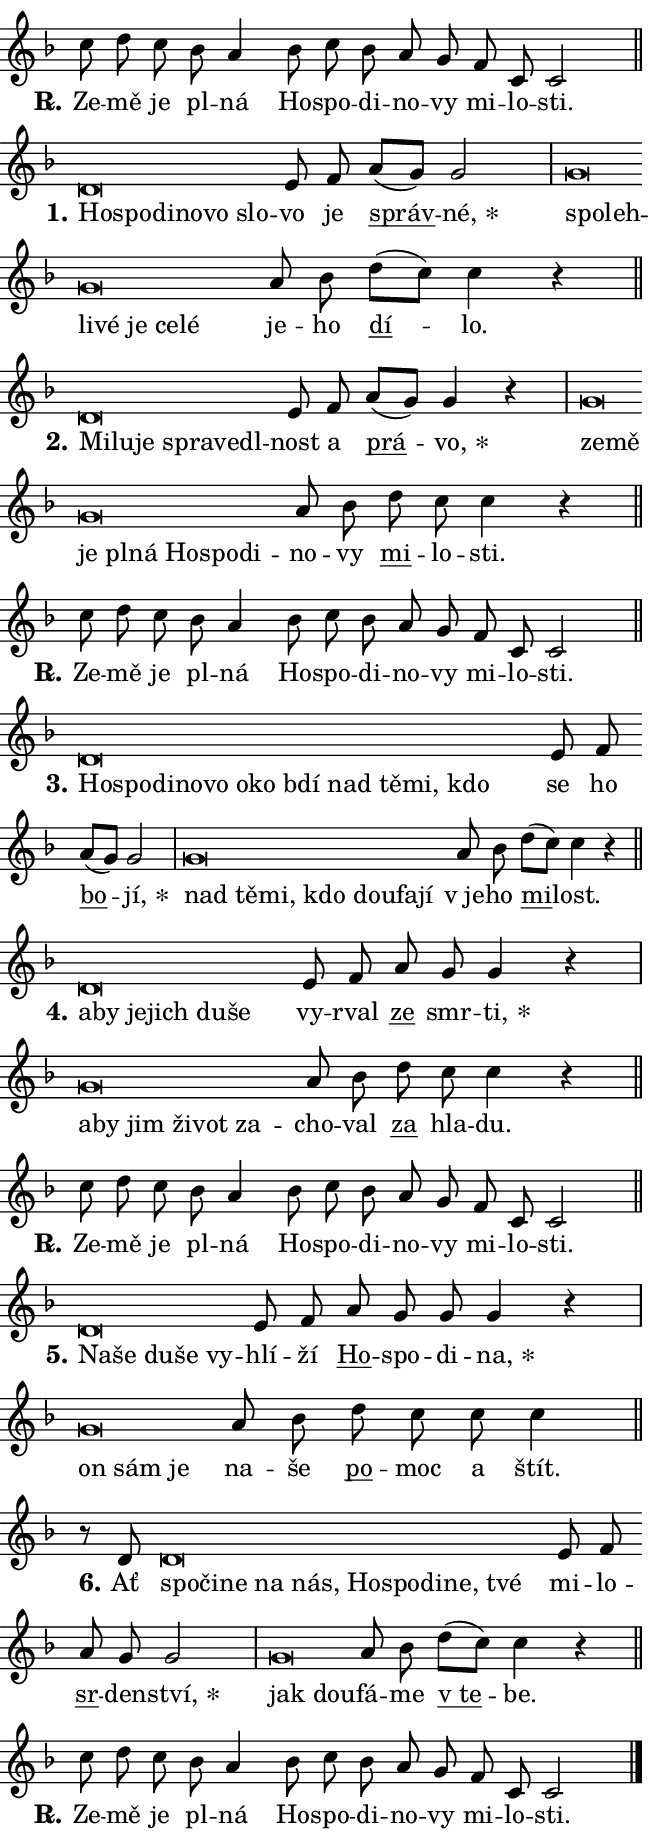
\version "2.24.0"
\header { tagline = "" }
\paper {
  indent = 0\cm
  top-margin = 0\cm
  right-margin = 0.13\cm % to fit lyric hyphens
  bottom-margin = 0\cm
  left-margin = 0\cm
  paper-width = 11\cm
  page-breaking = #ly:one-page-breaking
  system-system-spacing.basic-distance = #11
  score-system-spacing.basic-distance = #11
  ragged-last = ##f
}


%% Author: Thomas Morley
%% https://lists.gnu.org/archive/html/lilypond-user/2020-05/msg00002.html
#(define (line-position grob)
"Returns position of @var[grob} in current system:
   @code{'start}, if at first time-step
   @code{'end}, if at last time-step
   @code{'middle} otherwise
"
  (let* ((col (ly:item-get-column grob))
         (ln (ly:grob-object col 'left-neighbor))
         (rn (ly:grob-object col 'right-neighbor))
         (col-to-check-left (if (ly:grob? ln) ln col))
         (col-to-check-right (if (ly:grob? rn) rn col))
         (break-dir-left
           (and
             (ly:grob-property col-to-check-left 'non-musical #f)
             (ly:item-break-dir col-to-check-left)))
         (break-dir-right
           (and
             (ly:grob-property col-to-check-right 'non-musical #f)
             (ly:item-break-dir col-to-check-right))))
        (cond ((eqv? 1 break-dir-left) 'start)
              ((eqv? -1 break-dir-right) 'end)
              (else 'middle))))

#(define (tranparent-at-line-position vctor)
  (lambda (grob)
  "Relying on @code{line-position} select the relevant enry from @var{vctor}.
Used to determine transparency,"
    (case (line-position grob)
      ((end) (not (vector-ref vctor 0)))
      ((middle) (not (vector-ref vctor 1)))
      ((start) (not (vector-ref vctor 2))))))

noteHeadBreakVisibility =
#(define-music-function (break-visibility)(vector?)
"Makes @code{NoteHead}s transparent relying on @var{break-visibility}"
#{
  \override NoteHead.transparent =
    #(tranparent-at-line-position break-visibility)
#})

#(define delete-ledgers-for-transparent-note-heads
  (lambda (grob)
    "Reads whether a @code{NoteHead} is transparent.
If so this @code{NoteHead} is removed from @code{'note-heads} from
@var{grob}, which is supposed to be @code{LedgerLineSpanner}.
As a result ledgers are not printed for this @code{NoteHead}"
    (let* ((nhds-array (ly:grob-object grob 'note-heads))
           (nhds-list
             (if (ly:grob-array? nhds-array)
                 (ly:grob-array->list nhds-array)
                 '()))
           ;; Relies on the transparent-property being done before
           ;; Staff.LedgerLineSpanner.after-line-breaking is executed.
           ;; This is fragile ...
           (to-keep
             (remove
               (lambda (nhd)
                 (ly:grob-property nhd 'transparent #f))
               nhds-list)))
      ;; TODO find a better method to iterate over grob-arrays, similiar
      ;; to filter/remove etc for lists
      ;; For now rebuilt from scratch
      (set! (ly:grob-object grob 'note-heads)  '())
      (for-each
        (lambda (nhd)
          (ly:pointer-group-interface::add-grob grob 'note-heads nhd))
        to-keep))))

squashNotes = {
  \override NoteHead.X-extent = #'(-0.2 . 0.2)
  \override NoteHead.Y-extent = #'(-0.75 . 0)
  \override NoteHead.stencil =
    #(lambda (grob)
       (let ((pos (ly:grob-property grob 'staff-position)))
         (begin
           (if (< pos -7) (display "ERROR: Lower brevis then expected\n") (display ""))
           (if (<= pos -6) ly:text-interface::print ly:note-head::print))))
}
unSquashNotes = {
  \revert NoteHead.X-extent
  \revert NoteHead.Y-extent
  \revert NoteHead.stencil
}

hideNotes = \noteHeadBreakVisibility #begin-of-line-visible
unHideNotes = \noteHeadBreakVisibility #all-visible

% work-around for resetting accidentals
% https://lilypond.org/doc/v2.23/Documentation/notation/displaying-rhythms#unmetered-music
cadenzaMeasure = {
  \cadenzaOff
  \partial 1024 s1024
  \cadenzaOn
}

#(define-markup-command (accent layout props text) (markup?)
  "Underline accented syllable"
  (interpret-markup layout props
    #{\markup \override #'(offset . 4.3) \underline { #text }#}))

responsum = \markup \concat {
  "R" \hspace #-1.05 \path #0.1 #'((moveto 0 0.07) (lineto 0.9 0.8)) \hspace #0.05 "."
}

spaceSize = #0.6828661417322834 % exact space size for TeX Gyre Schola

\layout {
  \context {
    \Staff
    \remove "Time_signature_engraver"
    \override LedgerLineSpanner.after-line-breaking = #delete-ledgers-for-transparent-note-heads
  }
  \context {
    \Lyrics {
      \override LyricSpace.minimum-distance = \spaceSize
      \override LyricText.font-name = #"TeX Gyre Schola"
      \override LyricText.font-size = 1
      \override StanzaNumber.font-name = #"TeX Gyre Schola Bold"
      \override StanzaNumber.font-size = 1
    }
  }
  \context {
    \Score 
    \override NoteHead.text =
      #(lambda (grob) 
        (let ((pos (ly:grob-property grob 'staff-position)))
          #{\markup {
            \combine
              \halign #-0.55 \raise #(if (= pos -6) 0 0.5) \override #'(thickness . 2) \draw-line #'(3.2 . 0)
              \musicglyph "noteheads.sM1"
          }#}))
  }
}

% magnetic-lyrics.ily
%
%   written by
%     Jean Abou Samra <jean@abou-samra.fr>
%     Werner Lemberg <wl@gnu.org>
%
%   adapted by
%     Jiri Hon <jiri.hon@gmail.com>
%
% Version 2022-Apr-15

% https://www.mail-archive.com/lilypond-user@gnu.org/msg149350.html

#(define (Left_hyphen_pointer_engraver context)
   "Collect syllable-hyphen-syllable occurrences in lyrics and store
them in properties.  This engraver only looks to the left.  For
example, if the lyrics input is @code{foo -- bar}, it does the
following.

@itemize @bullet
@item
Set the @code{text} property of the @code{LyricHyphen} grob between
@q{foo} and @q{bar} to @code{foo}.

@item
Set the @code{left-hyphen} property of the @code{LyricText} grob with
text @q{foo} to the @code{LyricHyphen} grob between @q{foo} and
@q{bar}.
@end itemize

Use this auxiliary engraver in combination with the
@code{lyric-@/text::@/apply-@/magnetic-@/offset!} hook."
   (let ((hyphen #f)
         (text #f))
     (make-engraver
      (acknowledgers
       ((lyric-syllable-interface engraver grob source-engraver)
        (set! text grob)))
      (end-acknowledgers
       ((lyric-hyphen-interface engraver grob source-engraver)
        ;(when (not (grob::has-interface grob 'lyric-space-interface))
          (set! hyphen grob)));)
      ((stop-translation-timestep engraver)
       (when (and text hyphen)
         (ly:grob-set-object! text 'left-hyphen hyphen))
       (set! text #f)
       (set! hyphen #f)))))

#(define (lyric-text::apply-magnetic-offset! grob)
   "If the space between two syllables is less than the value in
property @code{LyricText@/.details@/.squash-threshold}, move the right
syllable to the left so that it gets concatenated with the left
syllable.

Use this function as a hook for
@code{LyricText@/.after-@/line-@/breaking} if the
@code{Left_@/hyphen_@/pointer_@/engraver} is active."
   (let ((hyphen (ly:grob-object grob 'left-hyphen #f)))
     (when hyphen
       (let ((left-text (ly:spanner-bound hyphen LEFT)))
         (when (grob::has-interface left-text 'lyric-syllable-interface)
           (let* ((common (ly:grob-common-refpoint grob left-text X))
                  (this-x-ext (ly:grob-extent grob common X))
                  (left-x-ext
                   (begin
                     ;; Trigger magnetism for left-text.
                     (ly:grob-property left-text 'after-line-breaking)
                     (ly:grob-extent left-text common X)))
                  ;; `delta` is the gap width between two syllables.
                  (delta (- (interval-start this-x-ext)
                            (interval-end left-x-ext)))
                  (details (ly:grob-property grob 'details))
                  (threshold (assoc-get 'squash-threshold details 0.2)))
             (when (< delta threshold)
               (let* (;; We have to manipulate the input text so that
                      ;; ligatures crossing syllable boundaries are not
                      ;; disabled.  For languages based on the Latin
                      ;; script this is essentially a beautification.
                      ;; However, for non-Western scripts it can be a
                      ;; necessity.
                      (lt (ly:grob-property left-text 'text))
                      (rt (ly:grob-property grob 'text))
                      (is-space (grob::has-interface hyphen 'lyric-space-interface))
                      (space (if is-space " " ""))
                      (extra-delta (if is-space spaceSize 0))
                      ;; Append new syllable.
                      (ltrt-space (if (and (string? lt) (string? rt))
                                (string-append lt space rt)
                                (make-concat-markup (list lt space rt))))
                      ;; Right-align `ltrt` to the right side.
                      (ltrt-space-markup (grob-interpret-markup
                               grob
                               (make-translate-markup
                                (cons (interval-length this-x-ext) 0)
                                (make-right-align-markup ltrt-space)))))
                 (begin
                   ;; Don't print `left-text`.
                   (ly:grob-set-property! left-text 'stencil #f)
                   ;; Set text and stencil (which holds all collected
                   ;; syllables so far) and shift it to the left.
                   (ly:grob-set-property! grob 'text ltrt-space)
                   (ly:grob-set-property! grob 'stencil ltrt-space-markup)
                   (ly:grob-translate-axis! grob (- (- delta extra-delta)) X))))))))))


#(define (lyric-hyphen::displace-bounds-first grob)
   ;; Make very sure this callback isn't triggered too early.
   (let ((left (ly:spanner-bound grob LEFT))
         (right (ly:spanner-bound grob RIGHT)))
     (ly:grob-property left 'after-line-breaking)
     (ly:grob-property right 'after-line-breaking)
     (ly:lyric-hyphen::print grob)))

squashThreshold = #0.4

\layout {
  \context {
    \Lyrics
    \consists #Left_hyphen_pointer_engraver
    \override LyricText.after-line-breaking =
      #lyric-text::apply-magnetic-offset!
    \override LyricHyphen.stencil = #lyric-hyphen::displace-bounds-first
    \override LyricText.details.squash-threshold = \squashThreshold
    \override LyricHyphen.minimum-distance = 0
    \override LyricHyphen.minimum-length = \squashThreshold
  }
}

squashText = \override LyricText.details.squash-threshold = 9999
unSquashText = \override LyricText.details.squash-threshold = \squashThreshold

leftText = \override LyricText.self-alignment-X = #LEFT
unLeftText = \revert LyricText.self-alignment-X

starOffset = #(lambda (grob) 
                (let ((x_offset (ly:self-alignment-interface::aligned-on-x-parent grob)))
                  (if (= x_offset 0) 0 (+ x_offset 1.2))))

star = #(define-music-function (syllable)(string?)
"Append star separator at the end of a syllable"
#{
  \once \override LyricText.X-offset = #starOffset
  \lyricmode { \markup {
    #syllable
    \override #'((font-name . "TeX Gyre Schola Bold")) \hspace #0.2 \lower #0.65 \larger "*"
  } }
#})

starAccent = #(define-music-function (syllable)(string?)
"Append star separator at the end of a syllable and make accent"
#{
  \once \override LyricText.X-offset = #starOffset
  \lyricmode { \markup {
    \accent #syllable
    \override #'((font-name . "TeX Gyre Schola Bold")) \hspace #0.2 \lower #0.65 \larger "*"
  } }
#})

breath = #(define-music-function (syllable)(string?)
"Append breathing indicator at the end of a syllable"
#{
  \lyricmode { \markup { #syllable "+" } }
#})

optionalBreath = #(define-music-function (syllable)(string?)
"Append optional breathing indicator at the end of a syllable"
#{
  \lyricmode { \markup { #syllable "(+)" } }
#})


\score {
    <<
        \new Voice = "melody" { \cadenzaOn \key f \major \relative { c''8 d c bes a4 \bar "" bes8 c bes \bar "" a g \bar "" f c c2 \cadenzaMeasure \bar "||" \break } }
        \new Lyrics \lyricsto "melody" { \lyricmode { \set stanza = \responsum
Ze -- mě je pl -- ná Ho -- spo -- di -- no -- vy mi -- lo -- sti. } }
    >>
    \layout {}
}

\score {
    <<
        \new Voice = "melody" { \cadenzaOn \key f \major \relative { \squashNotes d'\breve*1/16 \hideNotes \breve*1/16 \bar "" \breve*1/16 \bar "" \breve*1/16 \bar "" \breve*1/16 \breve*1/16 \bar "" \unHideNotes \unSquashNotes e8 f \bar "" a[( g)] g2 \cadenzaMeasure \bar "|" \squashNotes g\breve*1/16 \hideNotes \breve*1/16 \bar "" \breve*1/16 \bar "" \breve*1/16 \bar "" \breve*1/16 \bar "" \breve*1/16 \breve*1/16 \bar "" \unHideNotes \unSquashNotes a8 bes \bar "" d[( c)] c4 r \cadenzaMeasure \bar "||" \break } }
        \new Lyrics \lyricsto "melody" { \lyricmode { \set stanza = "1."
\leftText Ho -- \squashText spo -- di -- no -- vo slo -- \unLeftText \unSquashText vo je \markup \accent správ -- \star né, \leftText spo -- \squashText leh -- li -- vé je ce -- lé \unLeftText \unSquashText je -- ho \markup \accent dí -- lo. } }
    >>
    \layout {}
}

\score {
    <<
        \new Voice = "melody" { \cadenzaOn \key f \major \relative { \squashNotes d'\breve*1/16 \hideNotes \breve*1/16 \bar "" \breve*1/16 \bar "" \breve*1/16 \bar "" \breve*1/16 \breve*1/16 \bar "" \unHideNotes \unSquashNotes e8 f \bar "" a[( g)] g4 r \cadenzaMeasure \bar "|" \squashNotes g\breve*1/16 \hideNotes \breve*1/16 \bar "" \breve*1/16 \bar "" \breve*1/16 \bar "" \breve*1/16 \bar "" \breve*1/16 \bar "" \breve*1/16 \breve*1/16 \bar "" \unHideNotes \unSquashNotes a8 bes \bar "" d c c4 r \cadenzaMeasure \bar "||" \break } }
        \new Lyrics \lyricsto "melody" { \lyricmode { \set stanza = "2."
\leftText Mi -- \squashText lu -- je spra -- ve -- dl -- \unLeftText \unSquashText nost a \markup \accent prá -- \star vo, \leftText ze -- \squashText mě je pl -- ná Ho -- spo -- di -- \unLeftText \unSquashText no -- vy \markup \accent mi -- lo -- sti. } }
    >>
    \layout {}
}

\score {
    <<
        \new Voice = "melody" { \cadenzaOn \key f \major \relative { c''8 d c bes a4 \bar "" bes8 c bes \bar "" a g \bar "" f c c2 \cadenzaMeasure \bar "||" \break } }
        \new Lyrics \lyricsto "melody" { \lyricmode { \set stanza = \responsum
Ze -- mě je pl -- ná Ho -- spo -- di -- no -- vy mi -- lo -- sti. } }
    >>
    \layout {}
}

\score {
    <<
        \new Voice = "melody" { \cadenzaOn \key f \major \relative { \squashNotes d'\breve*1/16 \hideNotes \breve*1/16 \bar "" \breve*1/16 \bar "" \breve*1/16 \bar "" \breve*1/16 \bar "" \breve*1/16 \bar "" \breve*1/16 \bar "" \breve*1/16 \bar "" \breve*1/16 \bar "" \breve*1/16 \bar "" \breve*1/16 \breve*1/16 \bar "" \unHideNotes \unSquashNotes e8 f \bar "" a[( g)] g2 \cadenzaMeasure \bar "|" \squashNotes g\breve*1/16 \hideNotes \breve*1/16 \bar "" \breve*1/16 \bar "" \breve*1/16 \bar "" \breve*1/16 \bar "" \breve*1/16 \breve*1/16 \bar "" \unHideNotes \unSquashNotes a8 bes \bar "" d[( c)] c4 r \cadenzaMeasure \bar "||" \break } }
        \new Lyrics \lyricsto "melody" { \lyricmode { \set stanza = "3."
\leftText Ho -- \squashText spo -- di -- no -- vo o -- ko bdí nad tě -- mi, kdo \unLeftText \unSquashText se ho \markup \accent bo -- \star jí, \leftText nad \squashText tě -- mi, kdo dou -- fa -- jí \unLeftText \unSquashText "v je" -- ho \markup \accent mi -- lost. } }
    >>
    \layout {}
}

\score {
    <<
        \new Voice = "melody" { \cadenzaOn \key f \major \relative { \squashNotes d'\breve*1/16 \hideNotes \breve*1/16 \bar "" \breve*1/16 \bar "" \breve*1/16 \bar "" \breve*1/16 \breve*1/16 \bar "" \unHideNotes \unSquashNotes e8 f \bar "" a g g4 r \cadenzaMeasure \bar "|" \squashNotes g\breve*1/16 \hideNotes \breve*1/16 \bar "" \breve*1/16 \bar "" \breve*1/16 \bar "" \breve*1/16 \breve*1/16 \bar "" \unHideNotes \unSquashNotes a8 bes \bar "" d c c4 r \cadenzaMeasure \bar "||" \break } }
        \new Lyrics \lyricsto "melody" { \lyricmode { \set stanza = "4."
\leftText a -- \squashText by je -- jich du -- še \unLeftText \unSquashText vy -- rval \markup \accent ze smr -- \star ti, \leftText a -- \squashText by jim ži -- vot za -- \unLeftText \unSquashText cho -- val \markup \accent za hla -- du. } }
    >>
    \layout {}
}

\score {
    <<
        \new Voice = "melody" { \cadenzaOn \key f \major \relative { c''8 d c bes a4 \bar "" bes8 c bes \bar "" a g \bar "" f c c2 \cadenzaMeasure \bar "||" \break } }
        \new Lyrics \lyricsto "melody" { \lyricmode { \set stanza = \responsum
Ze -- mě je pl -- ná Ho -- spo -- di -- no -- vy mi -- lo -- sti. } }
    >>
    \layout {}
}

\score {
    <<
        \new Voice = "melody" { \cadenzaOn \key f \major \relative { \squashNotes d'\breve*1/16 \hideNotes \breve*1/16 \bar "" \breve*1/16 \bar "" \breve*1/16 \breve*1/16 \bar "" \unHideNotes \unSquashNotes e8 f \bar "" a g g g4 r \cadenzaMeasure \bar "|" \squashNotes g\breve*1/16 \hideNotes \breve*1/16 \breve*1/16 \bar "" \unHideNotes \unSquashNotes a8 bes \bar "" d c c c4 \cadenzaMeasure \bar "||" \break } }
        \new Lyrics \lyricsto "melody" { \lyricmode { \set stanza = "5."
\leftText Na -- \squashText še du -- še vy -- \unLeftText \unSquashText hlí -- ží \markup \accent Ho -- spo -- di -- \star na, \leftText on \squashText sám je \unLeftText \unSquashText na -- še \markup \accent po -- moc a štít. } }
    >>
    \layout {}
}

\score {
    <<
        \new Voice = "melody" { \cadenzaOn \key f \major \relative { r8 d' \squashNotes d\breve*1/16 \hideNotes \breve*1/16 \bar "" \breve*1/16 \bar "" \breve*1/16 \bar "" \breve*1/16 \bar "" \breve*1/16 \bar "" \breve*1/16 \bar "" \breve*1/16 \bar "" \breve*1/16 \breve*1/16 \bar "" \unHideNotes \unSquashNotes e8 f \bar "" a g g2 \cadenzaMeasure \bar "|" \squashNotes g\breve*1/16 \hideNotes \breve*1/16 \bar "" \unHideNotes \unSquashNotes a8 bes \bar "" d[( c)] c4 r \cadenzaMeasure \bar "||" \break } }
        \new Lyrics \lyricsto "melody" { \lyricmode { \set stanza = "6."
Ať \leftText spo -- \squashText či -- ne na nás, Ho -- spo -- di -- ne, tvé \unLeftText \unSquashText mi -- lo -- \markup \accent sr -- den -- \star ství, \leftText jak \squashText dou -- \unLeftText \unSquashText fá -- me \markup \accent "v te" -- be. } }
    >>
    \layout {}
}

\score {
    <<
        \new Voice = "melody" { \cadenzaOn \key f \major \relative { c''8 d c bes a4 \bar "" bes8 c bes \bar "" a g \bar "" f c c2 \cadenzaMeasure \bar "||" \break } \bar "|." }
        \new Lyrics \lyricsto "melody" { \lyricmode { \set stanza = \responsum
Ze -- mě je pl -- ná Ho -- spo -- di -- no -- vy mi -- lo -- sti. } }
    >>
    \layout {}
}
